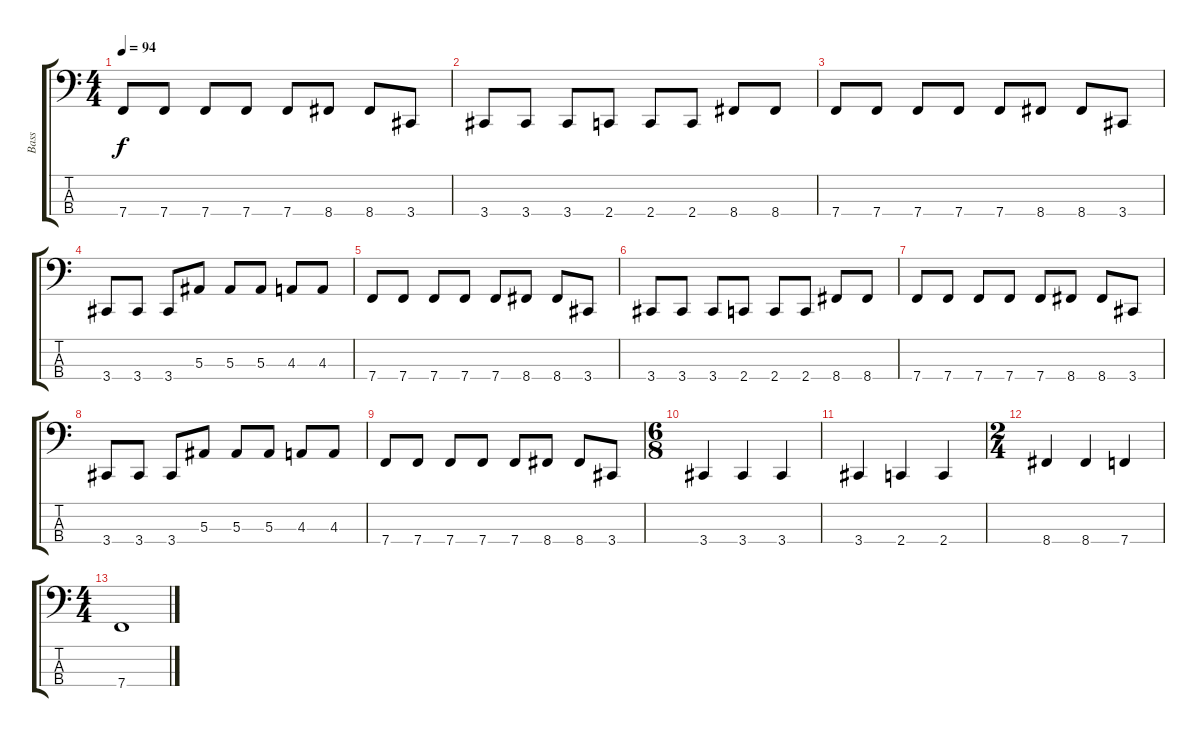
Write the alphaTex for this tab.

\track ("Bass" "Bass") {instrument slapbass1}
\staff {score tabs}
\tuning (Eb2 Bb1 F1 Bb0) {hide}
\ts (4 4)
\tempo 94
\clef f4
\ks c
7.4.8{dy f} 7.4.8 7.4.8 7.4.8 7.4.8 8.4.8 8.4.8 3.4.8 |
3.4.8 3.4.8 3.4.8 2.4.8 2.4.8 2.4.8 8.4.8 8.4.8 |
7.4.8 7.4.8 7.4.8 7.4.8 7.4.8 8.4.8 8.4.8 3.4.8 |
3.4.8 3.4.8 3.4.8 5.3.8 5.3.8 5.3.8 4.3.8 4.3.8 |
7.4.8 7.4.8 7.4.8 7.4.8 7.4.8 8.4.8 8.4.8 3.4.8 |
3.4.8 3.4.8 3.4.8 2.4.8 2.4.8 2.4.8 8.4.8 8.4.8 |
7.4.8 7.4.8 7.4.8 7.4.8 7.4.8 8.4.8 8.4.8 3.4.8 |
3.4.8 3.4.8 3.4.8 5.3.8 5.3.8 5.3.8 4.3.8 4.3.8 |
7.4.8 7.4.8 7.4.8 7.4.8 7.4.8 8.4.8 8.4.8 3.4.8 |
\ts (6 8)
3.4.4 3.4.4 3.4.4 |
3.4.4 2.4.4 2.4.4 |
\ts (2 4)
8.4.4 8.4.4 7.4.4 |
\ts (4 4)
7.4.1
